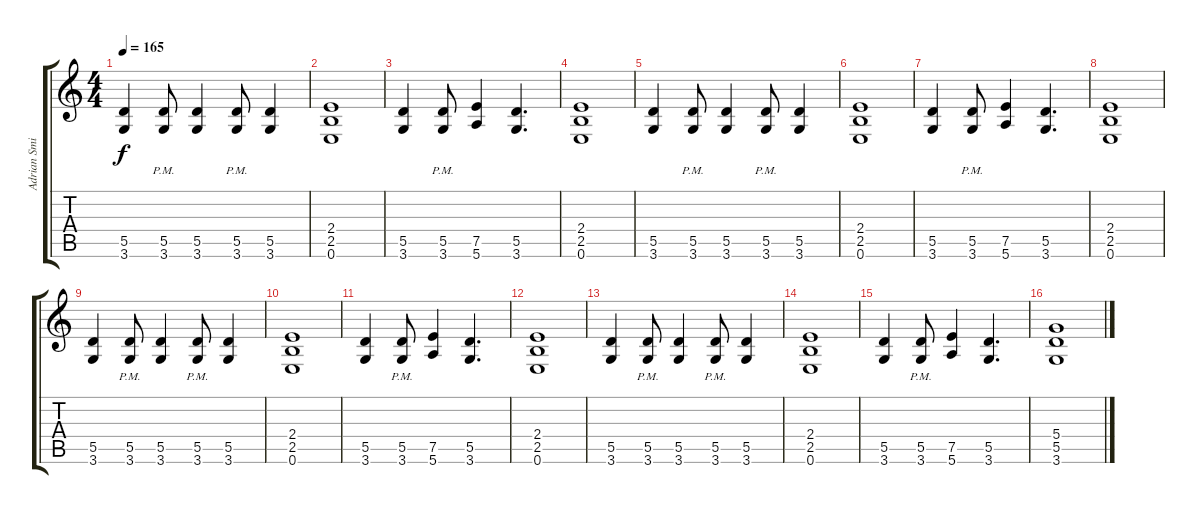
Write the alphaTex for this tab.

\track ("Adrian Smith" "Adrian Smi") {instrument acousticguitarsteel}
\staff {score tabs}
\tuning (E4 B3 G3 D3 A2 E2) {hide}
\ts (4 4)
\tempo 165
\clef g2
\ks c
(5.5 3.6).4{dy f} (5.5{pm} 3.6{pm}).8 (5.5 3.6).4 (5.5{pm} 3.6{pm}).8 (5.5 3.6).4 |
(2.4 2.5 0.6).1 |
(5.5 3.6).4 (5.5{pm} 3.6{pm}).8 (7.5 5.6).4 (5.5 3.6).4{d} |
(2.4 2.5 0.6).1 |
(5.5 3.6).4 (5.5{pm} 3.6{pm}).8 (5.5 3.6).4 (5.5{pm} 3.6{pm}).8 (5.5 3.6).4 |
(2.4 2.5 0.6).1 |
(5.5 3.6).4 (5.5{pm} 3.6{pm}).8 (7.5 5.6).4 (5.5 3.6).4{d} |
(2.4 2.5 0.6).1 |
(5.5 3.6).4 (5.5{pm} 3.6{pm}).8 (5.5 3.6).4 (5.5{pm} 3.6{pm}).8 (5.5 3.6).4 |
(2.4 2.5 0.6).1 |
(5.5 3.6).4 (5.5{pm} 3.6{pm}).8 (7.5 5.6).4 (5.5 3.6).4{d} |
(2.4 2.5 0.6).1 |
(5.5 3.6).4 (5.5{pm} 3.6{pm}).8 (5.5 3.6).4 (5.5{pm} 3.6{pm}).8 (5.5 3.6).4 |
(2.4 2.5 0.6).1 |
(5.5 3.6).4 (5.5{pm} 3.6{pm}).8 (7.5 5.6).4 (5.5 3.6).4{d} |
(5.4 5.5 3.6).1
